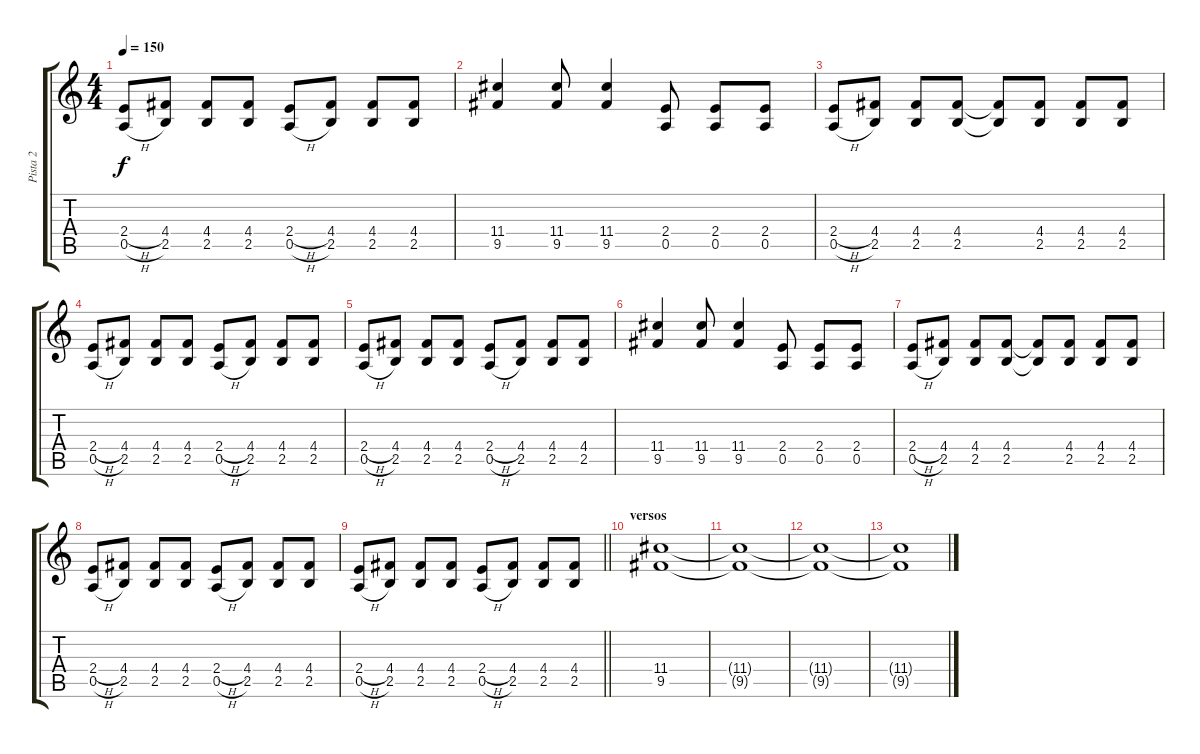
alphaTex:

\track ("Pista 2" "Pista 2") {instrument distortionguitar}
\staff {score tabs}
\tuning (E4 B3 G3 D3 A2 E2) {hide}
\ts (4 4)
\tempo 150
\clef g2
\ks c
(2.4{h} 0.5{h}).8{dy f} (4.4 2.5).8 (4.4 2.5).8 (4.4 2.5).8 (2.4{h} 0.5{h}).8 (4.4 2.5).8 (4.4 2.5).8 (4.4 2.5).8 |
(11.4 9.5).4 (11.4 9.5).8 (11.4 9.5).4 (2.4 0.5).8 (2.4 0.5).8 (2.4 0.5).8 |
(2.4{h} 0.5{h}).8 (4.4 2.5).8 (4.4 2.5).8 (4.4 2.5).8 (4.4{t} 2.5{t}).8 (4.4 2.5).8 (4.4 2.5).8 (4.4 2.5).8 |
(2.4{h} 0.5{h}).8 (4.4 2.5).8 (4.4 2.5).8 (4.4 2.5).8 (2.4{h} 0.5{h}).8 (4.4 2.5).8 (4.4 2.5).8 (4.4 2.5).8 |
(2.4{h} 0.5{h}).8 (4.4 2.5).8 (4.4 2.5).8 (4.4 2.5).8 (2.4{h} 0.5{h}).8 (4.4 2.5).8 (4.4 2.5).8 (4.4 2.5).8 |
(11.4 9.5).4 (11.4 9.5).8 (11.4 9.5).4 (2.4 0.5).8 (2.4 0.5).8 (2.4 0.5).8 |
(2.4{h} 0.5{h}).8 (4.4 2.5).8 (4.4 2.5).8 (4.4 2.5).8 (4.4{t} 2.5{t}).8 (4.4 2.5).8 (4.4 2.5).8 (4.4 2.5).8 |
(2.4{h} 0.5{h}).8 (4.4 2.5).8 (4.4 2.5).8 (4.4 2.5).8 (2.4{h} 0.5{h}).8 (4.4 2.5).8 (4.4 2.5).8 (4.4 2.5).8 |
\barLineRight lightlight
(2.4{h} 0.5{h}).8 (4.4 2.5).8 (4.4 2.5).8 (4.4 2.5).8 (2.4{h} 0.5{h}).8 (4.4 2.5).8 (4.4 2.5).8 (4.4 2.5).8 |
\section ("" "versos")
(11.4 9.5).1{volume 0} |
(11.4{t} 9.5{t}).1 |
(11.4{t} 9.5{t}).1 |
(11.4{t} 9.5{t}).1
